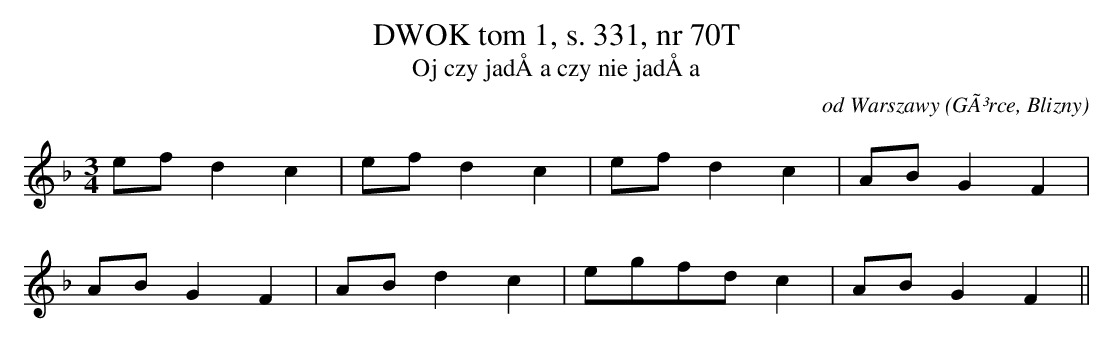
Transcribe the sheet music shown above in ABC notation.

X:1
T: DWOK tom 1, s. 331, nr 70T
T: Oj czy jadÅa czy nie jadÅa
O: od Warszawy (GÃ³rce, Blizny)
M: 3/4
L: 1/8
K: F
efd2c2 | efd2c2 | efd2c2 | ABG2F2 |
ABG2F2 | ABd2c2 | egfdc2 | ABG2F2||
